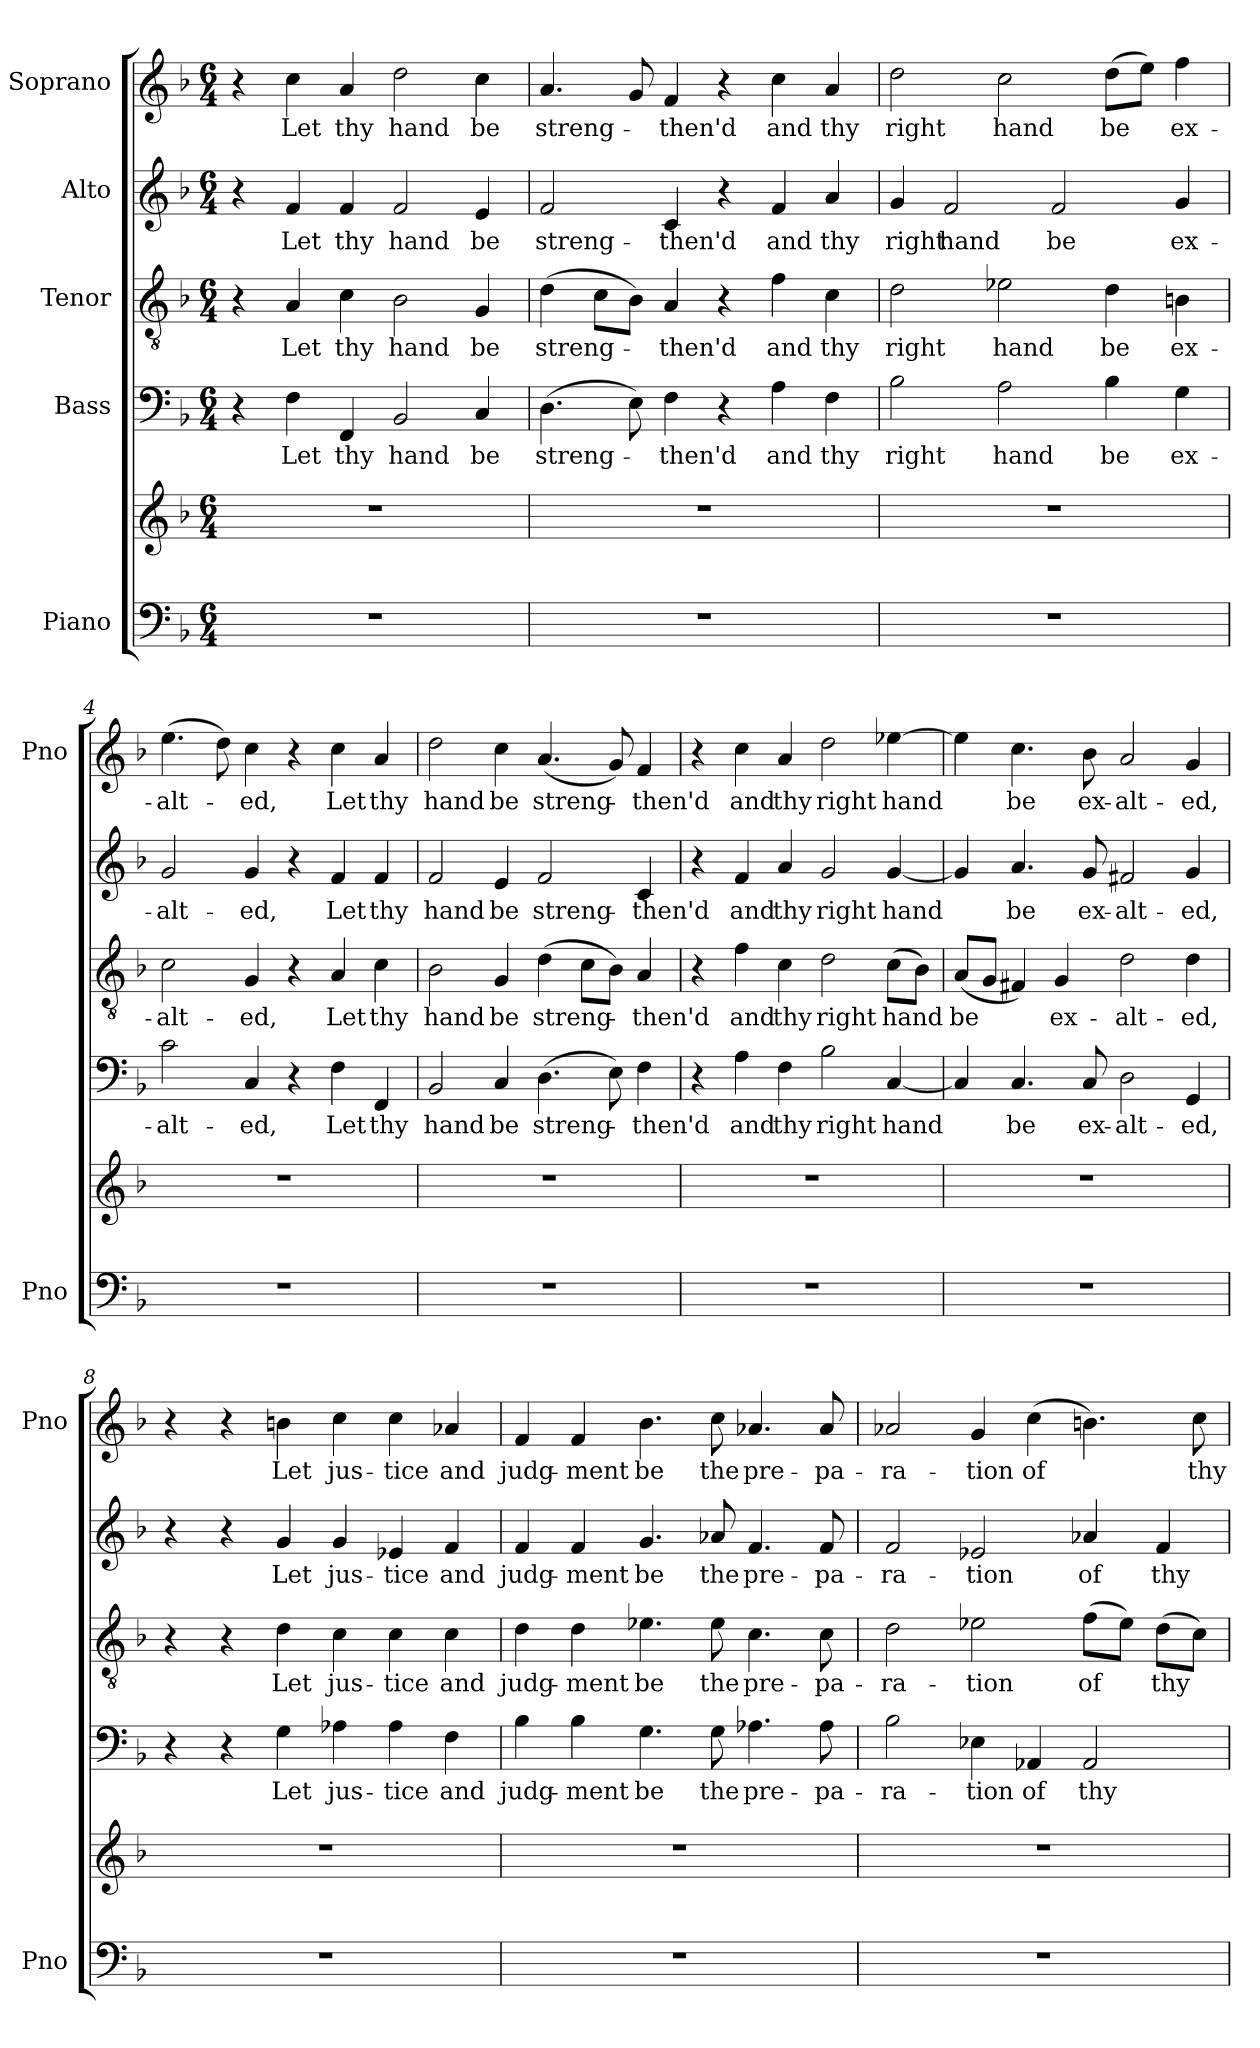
**kern	**kern	**kern	**text	**kern	**text	**kern	**text	**kern	**text
*part5	*part5	*part4	*part4	*part3	*part3	*part2	*part2	*part1	*part1
*staff6	*staff5	*staff4	*staff4	*staff3	*staff3	*staff2	*staff2	*staff1	*staff1
*I"Piano	*	*I"Bass	*	*I"Tenor	*	*I"Alto	*	*I"Soprano	*
*I'Pno	*	*	*	*	*	*	*	*I'Pno	*
*clefF4	*clefG2	*clefF4	*	*clefGv2	*	*clefG2	*	*clefG2	*
*k[b-]	*k[b-]	*k[b-]	*	*k[b-]	*	*k[b-]	*	*k[b-]	*
*F:	*F:	*F:	*	*F:	*	*F:	*	*F:	*
*M6/4	*M6/4	*M6/4	*	*M6/4	*	*M6/4	*	*M6/4	*
=1	=1	=1	=1	=1	=1	=1	=1	=1	=1
1.r	1.r	4r	.	4r	.	4r	.	4r	.
.	.	4F\	Let	4A/	Let	4f/	Let	4cc\	Let
.	.	4FF/	thy	4c\	thy	4f/	thy	4a/	thy
.	.	2BB-/	hand	2B-\	hand	2f/	hand	2dd\	hand
.	.	4C/	be	4G/	be	4e/	be	4cc\	be
=2	=2	=2	=2	=2	=2	=2	=2	=2	=2
1.r	1.r	(4.D\	streng-	(4d\	streng-	2f/	streng-	4.a/	streng-
.	.	.	.	8c\L	.	.	.	.	.
.	.	8E\)	.	8B-\J)	.	.	.	8g/	.
.	.	4F\	-then'd	4A/	-then'd	4c/	-then'd	4f/	-then'd
.	.	4r	.	4r	.	4r	.	4r	.
.	.	4A\	and	4f\	and	4f/	and	4cc\	and
.	.	4F\	thy	4c\	thy	4a/	thy	4a/	thy
=3	=3	=3	=3	=3	=3	=3	=3	=3	=3
1.r	1.r	2B-\	right	2d\	right	4g/	right	2dd\	right
.	.	.	.	.	.	2f/	hand	.	.
.	.	2A\	hand	2e-X\	hand	.	.	2cc\	hand
.	.	.	.	.	.	2f/	be	.	.
.	.	4B-\	be	4d\	be	.	.	(8dd\L	be
.	.	.	.	.	.	.	.	8ee\J)	.
.	.	4G\	ex-	4Bn\	ex-	4g/	ex-	4ff\	ex-
!!LO:LB:g=z
=4	=4	=4	=4	=4	=4	=4	=4	=4	=4
1.r	1.r	2c\	-alt-	2c\	-alt-	2g/	-alt-	(4.ee\	-alt-
.	.	.	.	.	.	.	.	8dd\)	.
.	.	4C/	-ed,	4G/	-ed,	4g/	-ed,	4cc\	-ed,
.	.	4r	.	4r	.	4r	.	4r	.
.	.	4F\	Let	4A/	Let	4f/	Let	4cc\	Let
.	.	4FF/	thy	4c\	thy	4f/	thy	4a/	thy
=5	=5	=5	=5	=5	=5	=5	=5	=5	=5
1.r	1.r	2BB-/	hand	2B-\	hand	2f/	hand	2dd\	hand
.	.	4C/	be	4G/	be	4e/	be	4cc\	be
.	.	(4.D\	streng-	(4d\	streng-	2f/	streng-	(4.a/	streng-
.	.	.	.	8c\L	.	.	.	.	.
.	.	8E\)	.	8B-\J)	.	.	.	8g/)	.
.	.	4F\	-then'd	4A/	-then'd	4c/	-then'd	4f/	-then'd
=6	=6	=6	=6	=6	=6	=6	=6	=6	=6
1.r	1.r	4r	.	4r	.	4r	.	4r	.
.	.	4A\	and	4f\	and	4f/	and	4cc\	and
.	.	4F\	thy	4c\	thy	4a/	thy	4a/	thy
.	.	2B-\	right	2d\	right	2g/	right	2dd\	right
.	.	[4C/	hand	(8c\L	hand	[4g/	hand	[4ee-X\	hand
.	.	.	.	8B-\J)	.	.	.	.	.
=7	=7	=7	=7	=7	=7	=7	=7	=7	=7
1.r	1.r	4C/]	.	(8A/L	be	4g/]	.	4ee-\]	.
.	.	.	.	8G/J	.	.	.	.	.
.	.	4.C/	be	4F#X/)	.	4.a/	be	4.cc\	be
.	.	.	.	4G/	ex-	.	.	.	.
.	.	8C/	ex-	.	.	8g/	ex-	8b-\	ex-
.	.	2D\	-alt-	2d\	-alt-	2f#X/	-alt-	2a/	-alt-
.	.	4GG/	-ed,	4d\	-ed,	4g/	-ed,	4g/	-ed,
!!LO:LB:g=z
=8	=8	=8	=8	=8	=8	=8	=8	=8	=8
1.r	1.r	4r	.	4r	.	4r	.	4r	.
.	.	4r	.	4r	.	4r	.	4r	.
.	.	4G\	Let	4d\	Let	4g/	Let	4bn\	Let
.	.	4A-X\	jus-	4c\	jus-	4g/	jus-	4cc\	jus-
.	.	4A-\	-tice	4c\	-tice	4e-X/	-tice	4cc\	-tice
.	.	4F\	and	4c\	and	4f/	and	4a-X/	and
=9	=9	=9	=9	=9	=9	=9	=9	=9	=9
1.r	1.r	4B-\	judg-	4d\	judg-	4f/	judg-	4f/	judg-
.	.	4B-\	-ment	4d\	-ment	4f/	-ment	4f/	-ment
.	.	4.G\	be	4.e-X\	be	4.g/	be	4.b-\	be
.	.	8G\	the	8e-\	the	8a-X/	the	8cc\	the
.	.	4.A-X\	pre-	4.c\	pre-	4.f/	pre-	4.a-X/	pre-
.	.	8A-\	-pa-	8c\	-pa-	8f/	-pa-	8a-/	-pa-
=10	=10	=10	=10	=10	=10	=10	=10	=10	=10
1.r	1.r	2B-\	-ra-	2d\	-ra-	2f/	-ra-	2a-X/	-ra-
.	.	4E-X\	-tion	2e-X\	-tion	2e-X/	-tion	4g/	-tion
.	.	4AA-X/	of	.	.	.	.	(4cc\	of
.	.	2AA-/	thy	(8f\L	of	4a-X/	of	4.bn\)	.
.	.	.	.	8e-\J)	.	.	.	.	.
.	.	.	.	(8d\L	thy	4f/	thy	.	.
.	.	.	.	8c\J)	.	.	.	8cc\	thy
=	=	=	=	=	=	=	=	=	=
*-	*-	*-	*-	*-	*-	*-	*-	*-	*-
